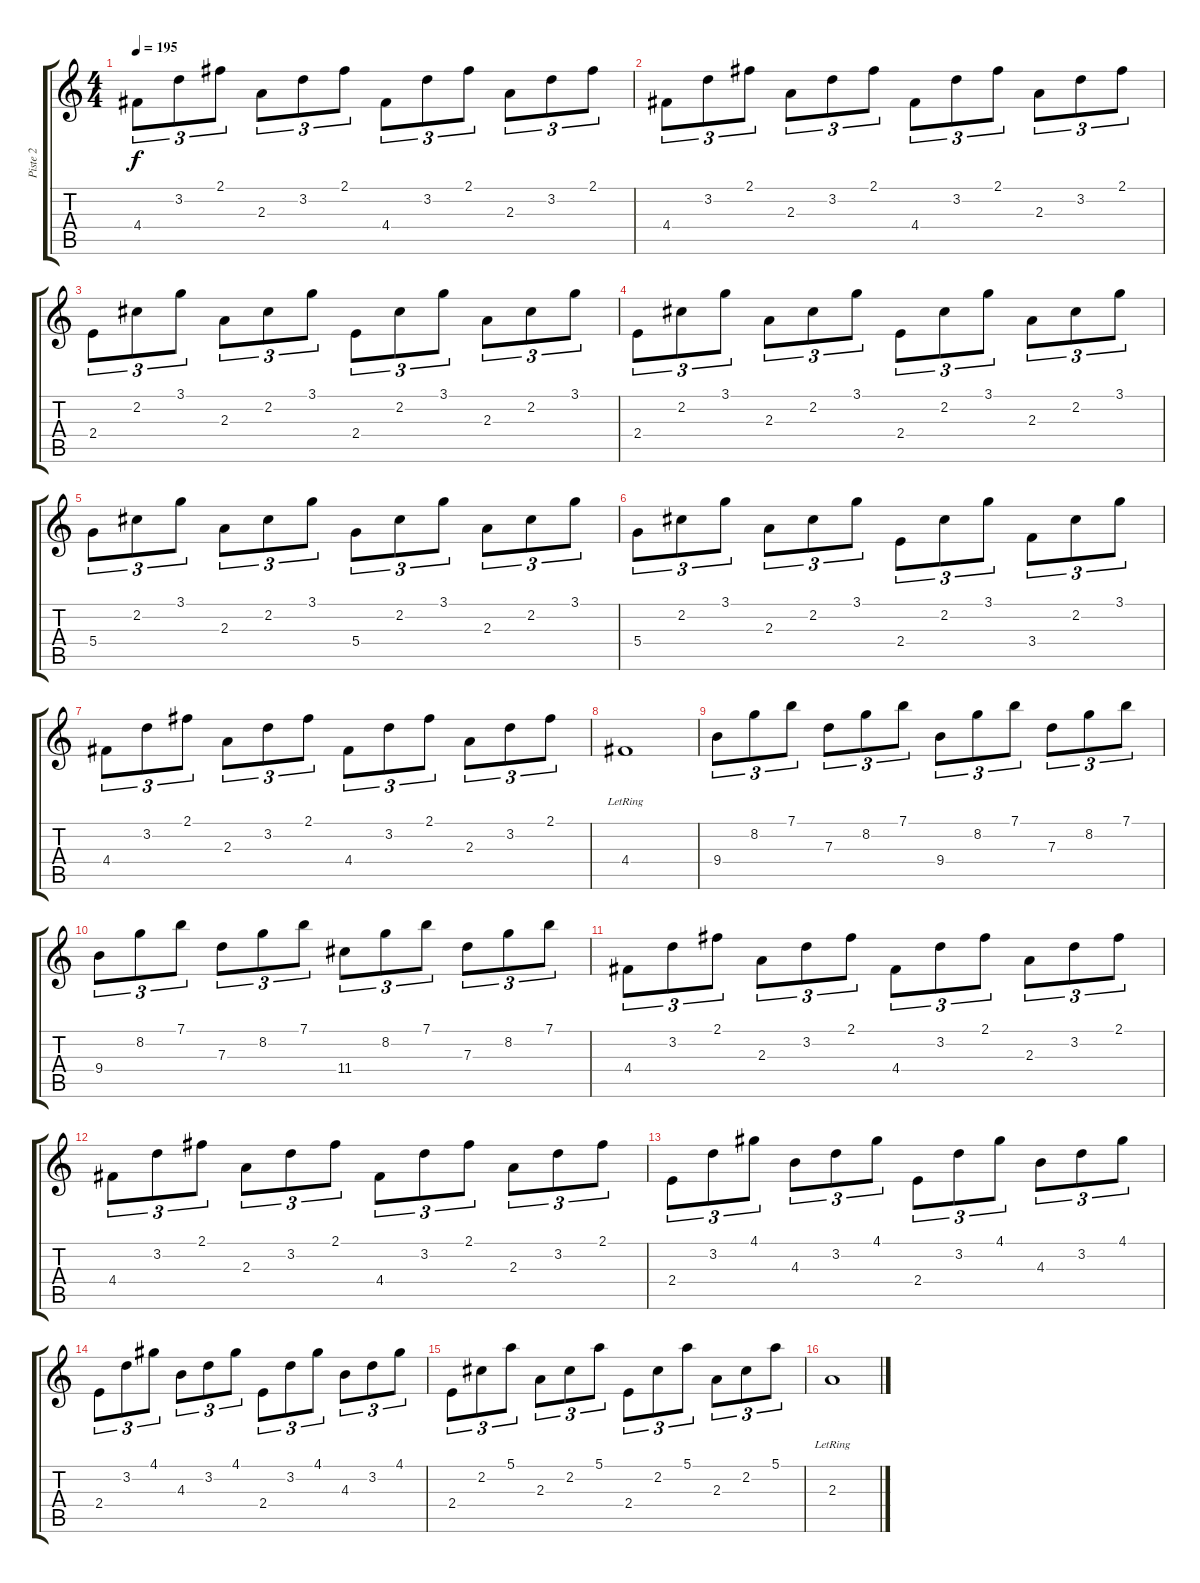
\track ("Piste 2" "Piste 2") {instrument electricguitarjazz}
\staff {score tabs}
\tuning (E4 B3 G3 D3 A2 E2) {hide}
\ts (4 4)
\tempo 195
\clef g2
\ks c
4.4.8{tu (3 2) dy f} 3.2.8{tu (3 2)} 2.1.8{tu (3 2)} 2.3.8{tu (3 2)} 3.2.8{tu (3 2)} 2.1.8{tu (3 2)} 4.4.8{tu (3 2)} 3.2.8{tu (3 2)} 2.1.8{tu (3 2)} 2.3.8{tu (3 2)} 3.2.8{tu (3 2)} 2.1.8{tu (3 2)} |
4.4.8{tu (3 2)} 3.2.8{tu (3 2)} 2.1.8{tu (3 2)} 2.3.8{tu (3 2)} 3.2.8{tu (3 2)} 2.1.8{tu (3 2)} 4.4.8{tu (3 2)} 3.2.8{tu (3 2)} 2.1.8{tu (3 2)} 2.3.8{tu (3 2)} 3.2.8{tu (3 2)} 2.1.8{tu (3 2)} |
2.4.8{tu (3 2)} 2.2.8{tu (3 2)} 3.1.8{tu (3 2)} 2.3.8{tu (3 2)} 2.2.8{tu (3 2)} 3.1.8{tu (3 2)} 2.4.8{tu (3 2)} 2.2.8{tu (3 2)} 3.1.8{tu (3 2)} 2.3.8{tu (3 2)} 2.2.8{tu (3 2)} 3.1.8{tu (3 2)} |
2.4.8{tu (3 2)} 2.2.8{tu (3 2)} 3.1.8{tu (3 2)} 2.3.8{tu (3 2)} 2.2.8{tu (3 2)} 3.1.8{tu (3 2)} 2.4.8{tu (3 2)} 2.2.8{tu (3 2)} 3.1.8{tu (3 2)} 2.3.8{tu (3 2)} 2.2.8{tu (3 2)} 3.1.8{tu (3 2)} |
5.4.8{tu (3 2)} 2.2.8{tu (3 2)} 3.1.8{tu (3 2)} 2.3.8{tu (3 2)} 2.2.8{tu (3 2)} 3.1.8{tu (3 2)} 5.4.8{tu (3 2)} 2.2.8{tu (3 2)} 3.1.8{tu (3 2)} 2.3.8{tu (3 2)} 2.2.8{tu (3 2)} 3.1.8{tu (3 2)} |
5.4.8{tu (3 2)} 2.2.8{tu (3 2)} 3.1.8{tu (3 2)} 2.3.8{tu (3 2)} 2.2.8{tu (3 2)} 3.1.8{tu (3 2)} 2.4.8{tu (3 2)} 2.2.8{tu (3 2)} 3.1.8{tu (3 2)} 3.4.8{tu (3 2)} 2.2.8{tu (3 2)} 3.1.8{tu (3 2)} |
4.4.8{tu (3 2)} 3.2.8{tu (3 2)} 2.1.8{tu (3 2)} 2.3.8{tu (3 2)} 3.2.8{tu (3 2)} 2.1.8{tu (3 2)} 4.4.8{tu (3 2)} 3.2.8{tu (3 2)} 2.1.8{tu (3 2)} 2.3.8{tu (3 2)} 3.2.8{tu (3 2)} 2.1.8{tu (3 2)} |
4.4{lr}.1 |
9.4.8{tu (3 2)} 8.2.8{tu (3 2)} 7.1.8{tu (3 2)} 7.3.8{tu (3 2)} 8.2.8{tu (3 2)} 7.1.8{tu (3 2)} 9.4.8{tu (3 2)} 8.2.8{tu (3 2)} 7.1.8{tu (3 2)} 7.3.8{tu (3 2)} 8.2.8{tu (3 2)} 7.1.8{tu (3 2)} |
9.4.8{tu (3 2)} 8.2.8{tu (3 2)} 7.1.8{tu (3 2)} 7.3.8{tu (3 2)} 8.2.8{tu (3 2)} 7.1.8{tu (3 2)} 11.4.8{tu (3 2)} 8.2.8{tu (3 2)} 7.1.8{tu (3 2)} 7.3.8{tu (3 2)} 8.2.8{tu (3 2)} 7.1.8{tu (3 2)} |
4.4.8{tu (3 2)} 3.2.8{tu (3 2)} 2.1.8{tu (3 2)} 2.3.8{tu (3 2)} 3.2.8{tu (3 2)} 2.1.8{tu (3 2)} 4.4.8{tu (3 2)} 3.2.8{tu (3 2)} 2.1.8{tu (3 2)} 2.3.8{tu (3 2)} 3.2.8{tu (3 2)} 2.1.8{tu (3 2)} |
4.4.8{tu (3 2)} 3.2.8{tu (3 2)} 2.1.8{tu (3 2)} 2.3.8{tu (3 2)} 3.2.8{tu (3 2)} 2.1.8{tu (3 2)} 4.4.8{tu (3 2)} 3.2.8{tu (3 2)} 2.1.8{tu (3 2)} 2.3.8{tu (3 2)} 3.2.8{tu (3 2)} 2.1.8{tu (3 2)} |
2.4.8{tu (3 2)} 3.2.8{tu (3 2)} 4.1.8{tu (3 2)} 4.3.8{tu (3 2)} 3.2.8{tu (3 2)} 4.1.8{tu (3 2)} 2.4.8{tu (3 2)} 3.2.8{tu (3 2)} 4.1.8{tu (3 2)} 4.3.8{tu (3 2)} 3.2.8{tu (3 2)} 4.1.8{tu (3 2)} |
2.4.8{tu (3 2)} 3.2.8{tu (3 2)} 4.1.8{tu (3 2)} 4.3.8{tu (3 2)} 3.2.8{tu (3 2)} 4.1.8{tu (3 2)} 2.4.8{tu (3 2)} 3.2.8{tu (3 2)} 4.1.8{tu (3 2)} 4.3.8{tu (3 2)} 3.2.8{tu (3 2)} 4.1.8{tu (3 2)} |
2.4.8{tu (3 2)} 2.2.8{tu (3 2)} 5.1.8{tu (3 2)} 2.3.8{tu (3 2)} 2.2.8{tu (3 2)} 5.1.8{tu (3 2)} 2.4.8{tu (3 2)} 2.2.8{tu (3 2)} 5.1.8{tu (3 2)} 2.3.8{tu (3 2)} 2.2.8{tu (3 2)} 5.1.8{tu (3 2)} |
2.3{lr}.1
